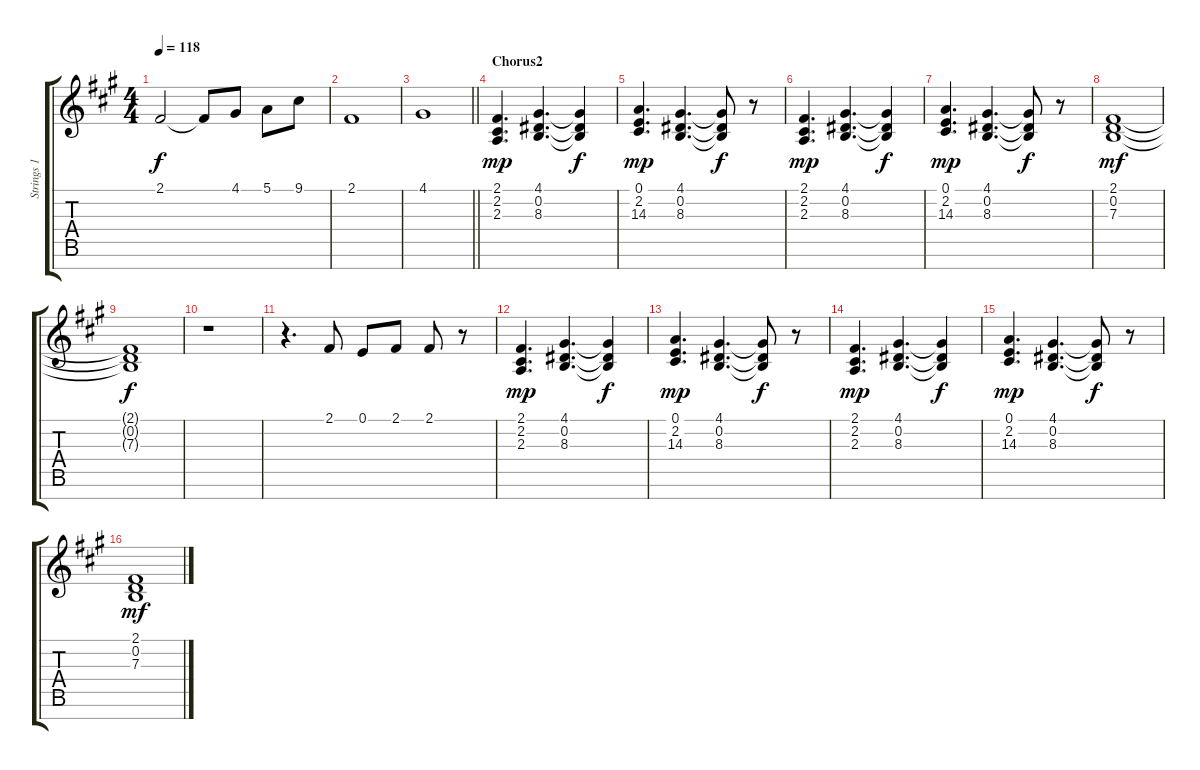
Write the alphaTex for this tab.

\track ("Strings 1" "Strings 1") {instrument synthstrings1}
\staff {score tabs}
\tuning (E4 B3 G3 D3 A2 E2 B1) {hide}
\ts (4 4)
\tempo 118
\clef g2
\ks f#minor
2.1{t}.2{dy f} 2.1{t}.8 4.1.8 5.1.8 9.1.8 |
2.1.1 |
\barLineRight lightlight
4.1.1 |
\section ("" "Chorus2")
(2.1 2.2 2.3).4{d dy mp} (4.1 0.2 8.3).4{d} (4.1{t} 0.2{t} 8.3{t}).4{dy f} |
(0.1 2.2 14.3).4{d dy mp} (4.1 0.2 8.3).4{d} (4.1{t} 0.2{t} 8.3{t}).8{dy f} r.8 |
(2.1 2.2 2.3).4{d dy mp} (4.1 0.2 8.3).4{d} (4.1{t} 0.2{t} 8.3{t}).4{dy f} |
(0.1 2.2 14.3).4{d dy mp} (4.1 0.2 8.3).4{d} (4.1{t} 0.2{t} 8.3{t}).8{dy f} r.8 |
(2.1 0.2 7.3).1{dy mf} |
(2.1{t} 0.2{t} 7.3{t}).1{dy f} |
r.1 |
r.4{d} 2.1.8 0.1.8 2.1.8 2.1.8 r.8 |
(2.1 2.2 2.3).4{d dy mp} (4.1 0.2 8.3).4{d} (4.1{t} 0.2{t} 8.3{t}).4{dy f} |
(0.1 2.2 14.3).4{d dy mp} (4.1 0.2 8.3).4{d} (4.1{t} 0.2{t} 8.3{t}).8{dy f} r.8 |
(2.1 2.2 2.3).4{d dy mp} (4.1 0.2 8.3).4{d} (4.1{t} 0.2{t} 8.3{t}).4{dy f} |
(0.1 2.2 14.3).4{d dy mp} (4.1 0.2 8.3).4{d} (4.1{t} 0.2{t} 8.3{t}).8{dy f} r.8 |
(2.1 0.2 7.3).1{dy mf}
